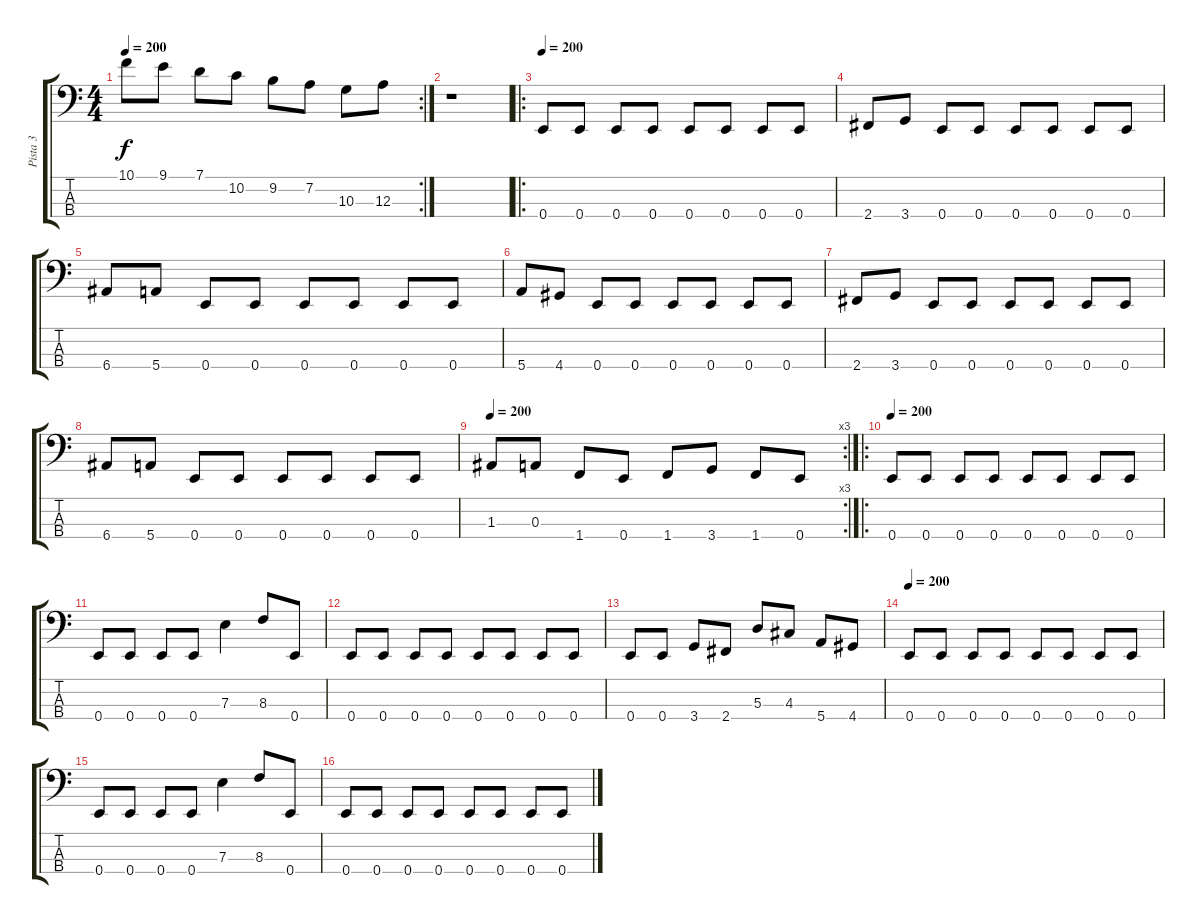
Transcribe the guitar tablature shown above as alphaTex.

\track ("Pista 3" "Pista 3") {instrument electricbassfinger}
\staff {score tabs}
\tuning (G2 D2 A1 E1) {hide}
\rc 2
\ts (4 4)
\tempo 200
\clef f4
\ks c
10.1.8{dy f} 9.1.8 7.1.8 10.2.8 9.2.8 7.2.8 10.3.8 12.3.8 |
r.1 |
\ro
\tempo 200
0.4.8 0.4.8 0.4.8 0.4.8 0.4.8 0.4.8 0.4.8 0.4.8 |
2.4.8 3.4.8 0.4.8 0.4.8 0.4.8 0.4.8 0.4.8 0.4.8 |
6.4.8 5.4.8 0.4.8 0.4.8 0.4.8 0.4.8 0.4.8 0.4.8 |
5.4.8 4.4.8 0.4.8 0.4.8 0.4.8 0.4.8 0.4.8 0.4.8 |
2.4.8 3.4.8 0.4.8 0.4.8 0.4.8 0.4.8 0.4.8 0.4.8 |
6.4.8 5.4.8 0.4.8 0.4.8 0.4.8 0.4.8 0.4.8 0.4.8 |
\rc 3
\tempo 200
1.3.8 0.3.8 1.4.8 0.4.8 1.4.8 3.4.8 1.4.8 0.4.8 |
\ro
\tempo 200
0.4.8 0.4.8 0.4.8 0.4.8 0.4.8 0.4.8 0.4.8 0.4.8 |
0.4.8 0.4.8 0.4.8 0.4.8 7.3.4 8.3.8 0.4.8 |
0.4.8 0.4.8 0.4.8 0.4.8 0.4.8 0.4.8 0.4.8 0.4.8 |
0.4.8 0.4.8 3.4.8 2.4.8 5.3.8 4.3.8 5.4.8 4.4.8 |
\tempo 200
0.4.8 0.4.8 0.4.8 0.4.8 0.4.8 0.4.8 0.4.8 0.4.8 |
0.4.8 0.4.8 0.4.8 0.4.8 7.3.4 8.3.8 0.4.8 |
0.4.8 0.4.8 0.4.8 0.4.8 0.4.8 0.4.8 0.4.8 0.4.8
